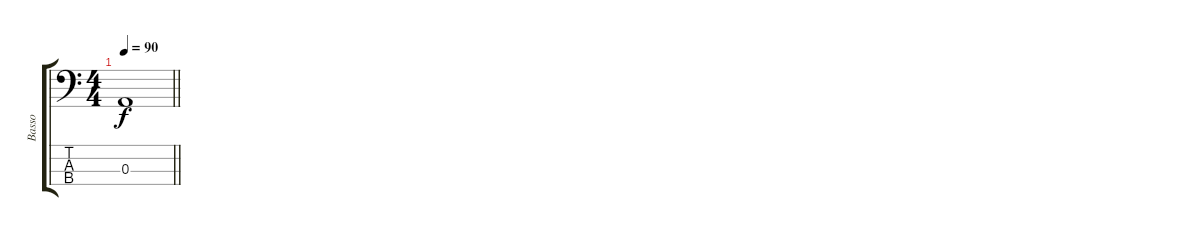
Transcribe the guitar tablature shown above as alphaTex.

\track ("Basso" "Basso") {instrument electricbassfinger}
\staff {score tabs}
\tuning (G2 D2 A1 E1) {hide}
\ts (4 4)
\tempo 90
\clef f4
\barLineRight lightlight
\ks c
0.3.1{dy f}
